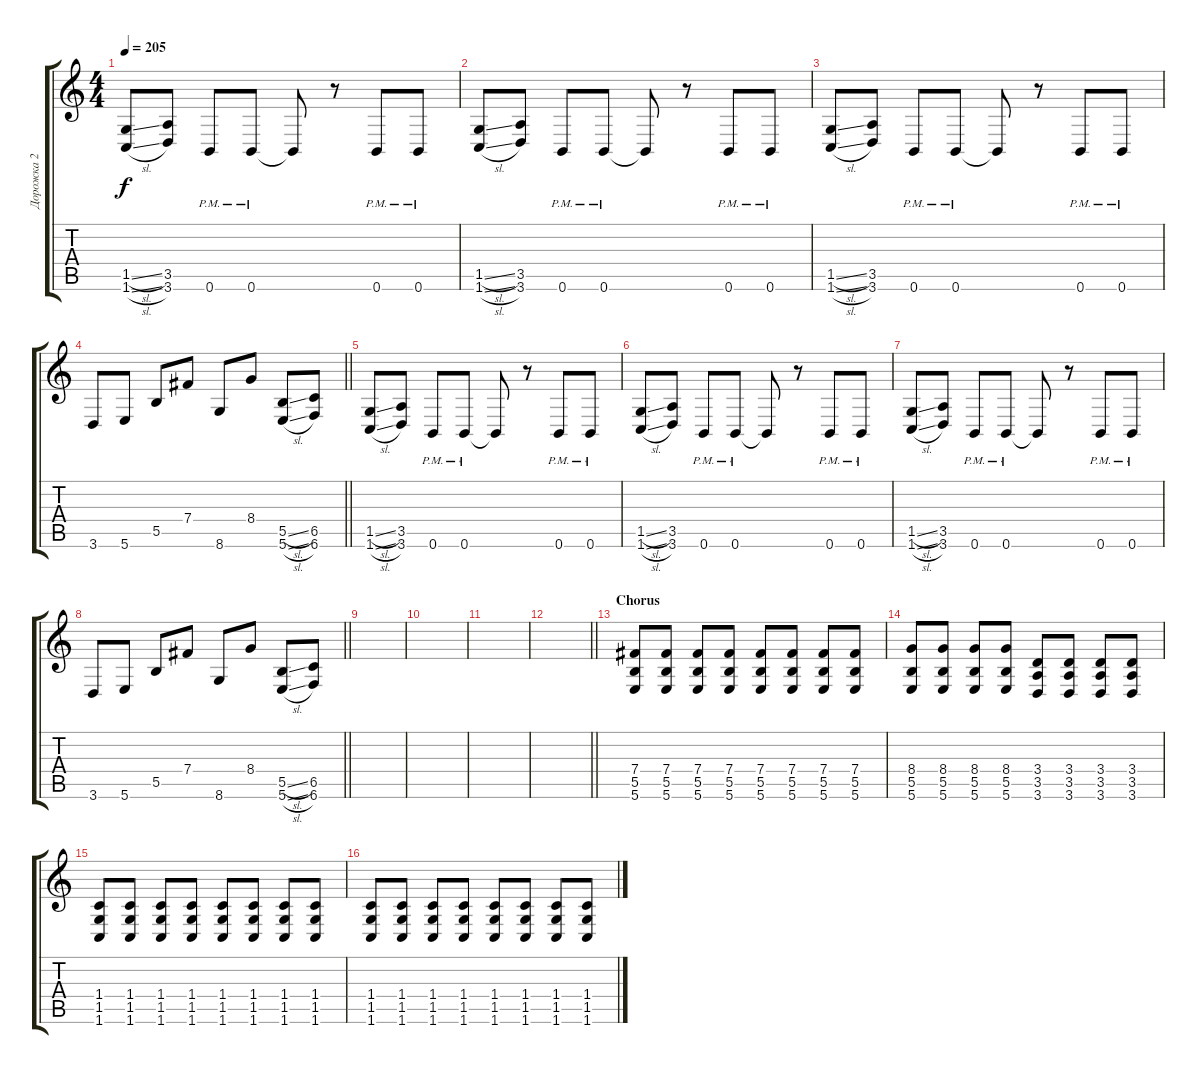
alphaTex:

\track ("Дорожка 2" "Дорожка 2") {instrument overdrivenguitar}
\staff {score tabs}
\tuning (Db4 Ab3 E3 B2 Gb2 B1) {hide}
\ts (4 4)
\tempo 205
\clef g2
\ks c
(1.5{sl} 1.6{sl}).8{dy f} (3.5 3.6).8 0.6{pm}.8 0.6{pm}.8 0.6{t}.8 r.8 0.6{pm}.8 0.6{pm}.8 |
(1.5{sl} 1.6{sl}).8 (3.5 3.6).8 0.6{pm}.8 0.6{pm}.8 0.6{t}.8 r.8 0.6{pm}.8 0.6{pm}.8 |
(1.5{sl} 1.6{sl}).8 (3.5 3.6).8 0.6{pm}.8 0.6{pm}.8 0.6{t}.8 r.8 0.6{pm}.8 0.6{pm}.8 |
\barLineRight lightlight
3.6.8 5.6.8 5.5.8 7.4.8 8.6.8 8.4.8 (5.5{sl} 5.6{sl}).8 (6.5 6.6).8 |
(1.5{sl} 1.6{sl}).8 (3.5 3.6).8 0.6{pm}.8 0.6{pm}.8 0.6{t}.8 r.8 0.6{pm}.8 0.6{pm}.8 |
(1.5{sl} 1.6{sl}).8 (3.5 3.6).8 0.6{pm}.8 0.6{pm}.8 0.6{t}.8 r.8 0.6{pm}.8 0.6{pm}.8 |
(1.5{sl} 1.6{sl}).8 (3.5 3.6).8 0.6{pm}.8 0.6{pm}.8 0.6{t}.8 r.8 0.6{pm}.8 0.6{pm}.8 |
\barLineRight lightlight
3.6.8 5.6.8 5.5.8 7.4.8 8.6.8 8.4.8 (5.5{sl} 5.6{sl}).8 (6.5 6.6).8 |
|
|
|
\barLineRight lightlight
|
\section ("" "Chorus")
(7.4 5.5 5.6).8 (7.4 5.5 5.6).8 (7.4 5.5 5.6).8 (7.4 5.5 5.6).8 (7.4 5.5 5.6).8 (7.4 5.5 5.6).8 (7.4 5.5 5.6).8 (7.4 5.5 5.6).8 |
(8.4 5.5 5.6).8 (8.4 5.5 5.6).8 (8.4 5.5 5.6).8 (8.4 5.5 5.6).8 (3.4 3.5 3.6).8 (3.4 3.5 3.6).8 (3.4 3.5 3.6).8 (3.4 3.5 3.6).8 |
(1.4 1.5 1.6).8 (1.4 1.5 1.6).8 (1.4 1.5 1.6).8 (1.4 1.5 1.6).8 (1.4 1.5 1.6).8 (1.4 1.5 1.6).8 (1.4 1.5 1.6).8 (1.4 1.5 1.6).8 |
(1.4 1.5 1.6).8 (1.4 1.5 1.6).8 (1.4 1.5 1.6).8 (1.4 1.5 1.6).8 (1.4 1.5 1.6).8 (1.4 1.5 1.6).8 (1.4 1.5 1.6).8 (1.4 1.5 1.6).8
